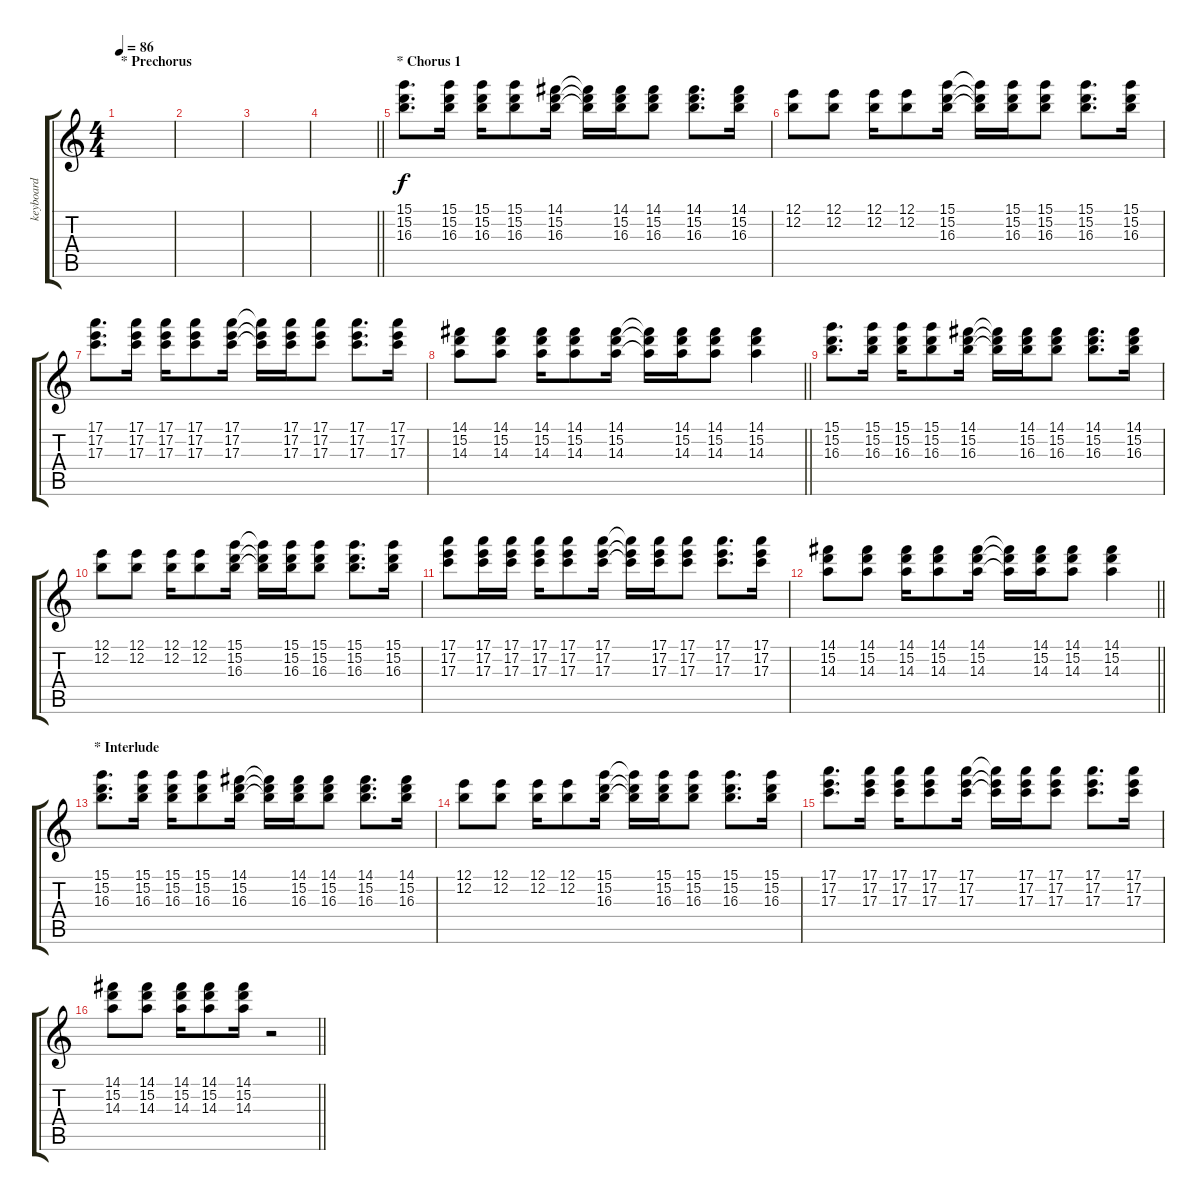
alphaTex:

\track ("keyboard" "keyboard") {instrument acousticguitarsteel}
\staff {score tabs}
\tuning (E4 B3 G3 D3 A2 E2) {hide}
\ts (4 4)
\section ("" "* Prechorus")
\tempo 86
\clef g2
\ks c
|
|
|
\barLineRight lightlight
|
\section ("" "* Chorus 1")
(15.1 15.2 16.3).8{d} (15.1 15.2 16.3).16 (15.1 15.2 16.3).16 (15.1 15.2 16.3).8 (14.1 15.2 16.3).16 (14.1{t} 15.2{t} 16.3{t}).16 (14.1 15.2 16.3).16 (14.1 15.2 16.3).8 (14.1 15.2 16.3).8{d} (14.1 15.2 16.3).16 |
(12.1 12.2).8 (12.1 12.2).8 (12.1 12.2).16 (12.1 12.2).8 (15.1 15.2 16.3).16 (15.1{t} 15.2{t} 16.3{t}).16 (15.1 15.2 16.3).16 (15.1 15.2 16.3).8 (15.1 15.2 16.3).8{d} (15.1 15.2 16.3).16 |
(17.1 17.2 17.3).8{d} (17.1 17.2 17.3).16 (17.1 17.2 17.3).16 (17.1 17.2 17.3).8 (17.1 17.2 17.3).16 (17.1{t} 17.2{t} 17.3{t}).16 (17.1 17.2 17.3).16 (17.1 17.2 17.3).8 (17.1 17.2 17.3).8{d} (17.1 17.2 17.3).16 |
\barLineRight lightlight
(14.1 15.2 14.3).8 (14.1 15.2 14.3).8 (14.1 15.2 14.3).16 (14.1 15.2 14.3).8 (14.1 15.2 14.3).16 (14.1{t} 15.2{t} 14.3{t}).16 (14.1 15.2 14.3).16 (14.1 15.2 14.3).8 (14.1 15.2 14.3).4 |
(15.1 15.2 16.3).8{d} (15.1 15.2 16.3).16 (15.1 15.2 16.3).16 (15.1 15.2 16.3).8 (14.1 15.2 16.3).16 (14.1{t} 15.2{t} 16.3{t}).16 (14.1 15.2 16.3).16 (14.1 15.2 16.3).8 (14.1 15.2 16.3).8{d} (14.1 15.2 16.3).16 |
(12.1 12.2).8 (12.1 12.2).8 (12.1 12.2).16 (12.1 12.2).8 (15.1 15.2 16.3).16 (15.1{t} 15.2{t} 16.3{t}).16 (15.1 15.2 16.3).16 (15.1 15.2 16.3).8 (15.1 15.2 16.3).8{d} (15.1 15.2 16.3).16 |
(17.1 17.2 17.3).8 (17.1 17.2 17.3).16 (17.1 17.2 17.3).16 (17.1 17.2 17.3).16 (17.1 17.2 17.3).8 (17.1 17.2 17.3).16 (17.1{t} 17.2{t} 17.3{t}).16 (17.1 17.2 17.3).16 (17.1 17.2 17.3).8 (17.1 17.2 17.3).8{d} (17.1 17.2 17.3).16 |
\barLineRight lightlight
(14.1 15.2 14.3).8 (14.1 15.2 14.3).8 (14.1 15.2 14.3).16 (14.1 15.2 14.3).8 (14.1 15.2 14.3).16 (14.1{t} 15.2{t} 14.3{t}).16 (14.1 15.2 14.3).16 (14.1 15.2 14.3).8 (14.1 15.2 14.3).4 |
\section ("" "* Interlude")
(15.1 15.2 16.3).8{d} (15.1 15.2 16.3).16 (15.1 15.2 16.3).16 (15.1 15.2 16.3).8 (14.1 15.2 16.3).16 (14.1{t} 15.2{t} 16.3{t}).16 (14.1 15.2 16.3).16 (14.1 15.2 16.3).8 (14.1 15.2 16.3).8{d} (14.1 15.2 16.3).16 |
(12.1 12.2).8 (12.1 12.2).8 (12.1 12.2).16 (12.1 12.2).8 (15.1 15.2 16.3).16 (15.1{t} 15.2{t} 16.3{t}).16 (15.1 15.2 16.3).16 (15.1 15.2 16.3).8 (15.1 15.2 16.3).8{d} (15.1 15.2 16.3).16 |
(17.1 17.2 17.3).8{d} (17.1 17.2 17.3).16 (17.1 17.2 17.3).16 (17.1 17.2 17.3).8 (17.1 17.2 17.3).16 (17.1{t} 17.2{t} 17.3{t}).16 (17.1 17.2 17.3).16 (17.1 17.2 17.3).8 (17.1 17.2 17.3).8{d} (17.1 17.2 17.3).16 |
\barLineRight lightlight
(14.1 15.2 14.3).8 (14.1 15.2 14.3).8 (14.1 15.2 14.3).16 (14.1 15.2 14.3).8 (14.1 15.2 14.3).16 r.2
